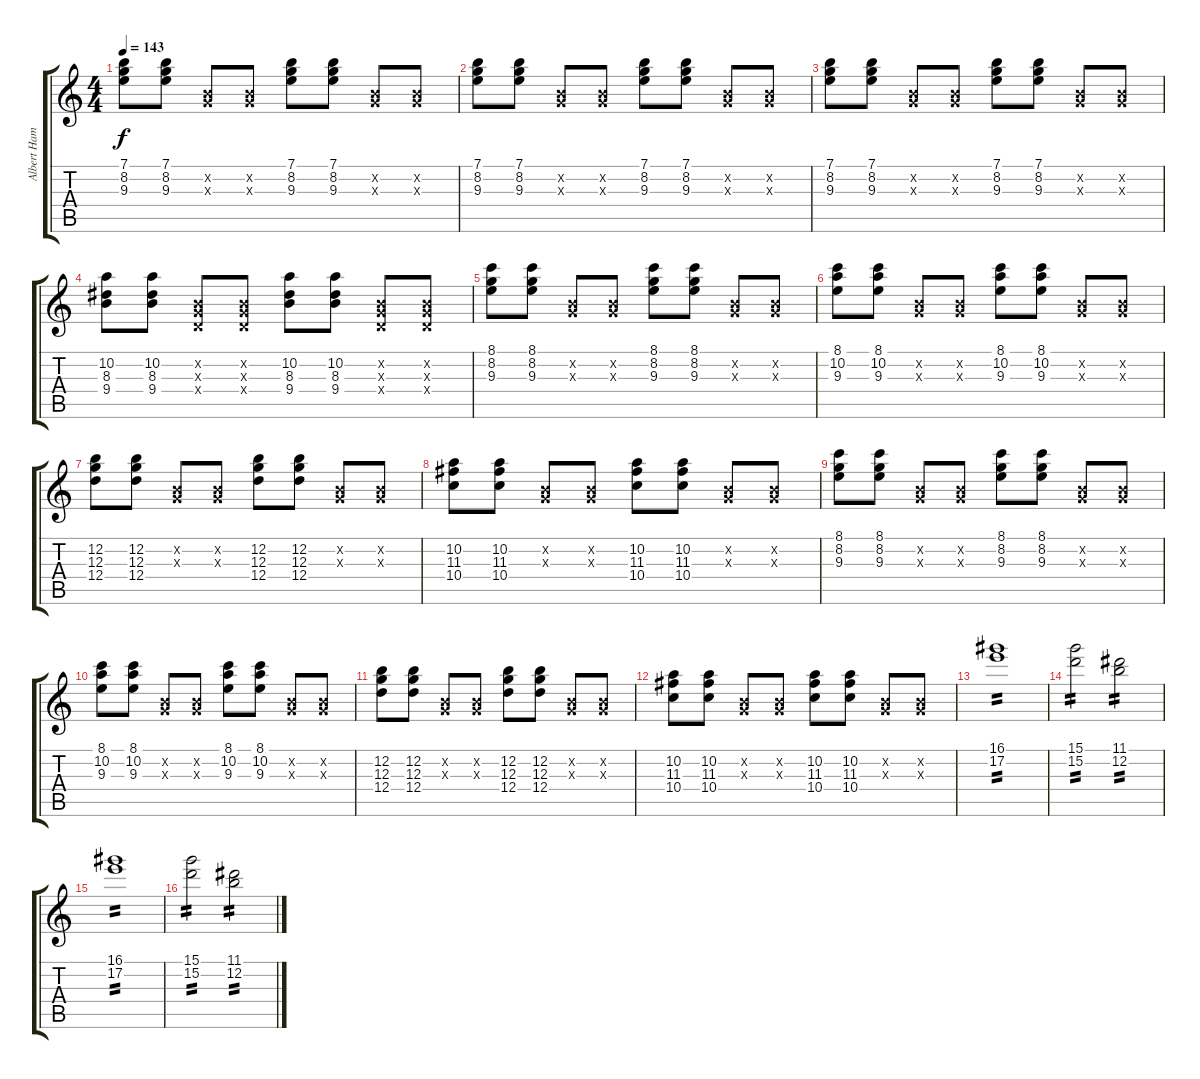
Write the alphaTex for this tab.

\track ("Albert Hammond Jr." "Albert Ham") {instrument electricguitarclean}
\staff {score tabs}
\tuning (E4 B3 G3 D3 A2 E2) {hide}
\ts (4 4)
\tempo 143
\clef g2
\ks c
(7.1 8.2 9.3).8{dy f} (7.1 8.2 9.3).8 (0.2{x} 0.3{x}).8 (0.2{x} 0.3{x}).8 (7.1 8.2 9.3).8 (7.1 8.2 9.3).8 (0.2{x} 0.3{x}).8 (0.2{x} 0.3{x}).8 |
(7.1 8.2 9.3).8 (7.1 8.2 9.3).8 (0.2{x} 0.3{x}).8 (0.2{x} 0.3{x}).8 (7.1 8.2 9.3).8 (7.1 8.2 9.3).8 (0.2{x} 0.3{x}).8 (0.2{x} 0.3{x}).8 |
(7.1 8.2 9.3).8 (7.1 8.2 9.3).8 (0.2{x} 0.3{x}).8 (0.2{x} 0.3{x}).8 (7.1 8.2 9.3).8 (7.1 8.2 9.3).8 (0.2{x} 0.3{x}).8 (0.2{x} 0.3{x}).8 |
(10.2 8.3 9.4).8 (10.2 8.3 9.4).8 (0.2{x} 0.3{x} 0.4{x}).8 (0.2{x} 0.3{x} 0.4{x}).8 (10.2 8.3 9.4).8 (10.2 8.3 9.4).8 (0.2{x} 0.3{x} 0.4{x}).8 (0.2{x} 0.3{x} 0.4{x}).8 |
(8.1 8.2 9.3).8 (8.1 8.2 9.3).8 (0.2{x} 0.3{x}).8 (0.2{x} 0.3{x}).8 (8.1 8.2 9.3).8 (8.1 8.2 9.3).8 (0.2{x} 0.3{x}).8 (0.2{x} 0.3{x}).8 |
(8.1 10.2 9.3).8 (8.1 10.2 9.3).8 (0.2{x} 0.3{x}).8 (0.2{x} 0.3{x}).8 (8.1 10.2 9.3).8 (8.1 10.2 9.3).8 (0.2{x} 0.3{x}).8 (0.2{x} 0.3{x}).8 |
(12.2 12.3 12.4).8 (12.2 12.3 12.4).8 (0.2{x} 0.3{x}).8 (0.2{x} 0.3{x}).8 (12.2 12.3 12.4).8 (12.2 12.3 12.4).8 (0.2{x} 0.3{x}).8 (0.2{x} 0.3{x}).8 |
(10.2 11.3 10.4).8 (10.2 11.3 10.4).8 (0.2{x} 0.3{x}).8 (0.2{x} 0.3{x}).8 (10.2 11.3 10.4).8 (10.2 11.3 10.4).8 (0.2{x} 0.3{x}).8 (0.2{x} 0.3{x}).8 |
(8.1 8.2 9.3).8 (8.1 8.2 9.3).8 (0.2{x} 0.3{x}).8 (0.2{x} 0.3{x}).8 (8.1 8.2 9.3).8 (8.1 8.2 9.3).8 (0.2{x} 0.3{x}).8 (0.2{x} 0.3{x}).8 |
(8.1 10.2 9.3).8 (8.1 10.2 9.3).8 (0.2{x} 0.3{x}).8 (0.2{x} 0.3{x}).8 (8.1 10.2 9.3).8 (8.1 10.2 9.3).8 (0.2{x} 0.3{x}).8 (0.2{x} 0.3{x}).8 |
(12.2 12.3 12.4).8 (12.2 12.3 12.4).8 (0.2{x} 0.3{x}).8 (0.2{x} 0.3{x}).8 (12.2 12.3 12.4).8 (12.2 12.3 12.4).8 (0.2{x} 0.3{x}).8 (0.2{x} 0.3{x}).8 |
(10.2 11.3 10.4).8 (10.2 11.3 10.4).8 (0.2{x} 0.3{x}).8 (0.2{x} 0.3{x}).8 (10.2 11.3 10.4).8 (10.2 11.3 10.4).8 (0.2{x} 0.3{x}).8 (0.2{x} 0.3{x}).8 |
(16.1 17.2).1{tp 2} |
(15.1 15.2).2{tp 2} (11.1 12.2).2{tp 2} |
(16.1 17.2).1{tp 2} |
(15.1 15.2).2{tp 2} (11.1 12.2).2{tp 2}
